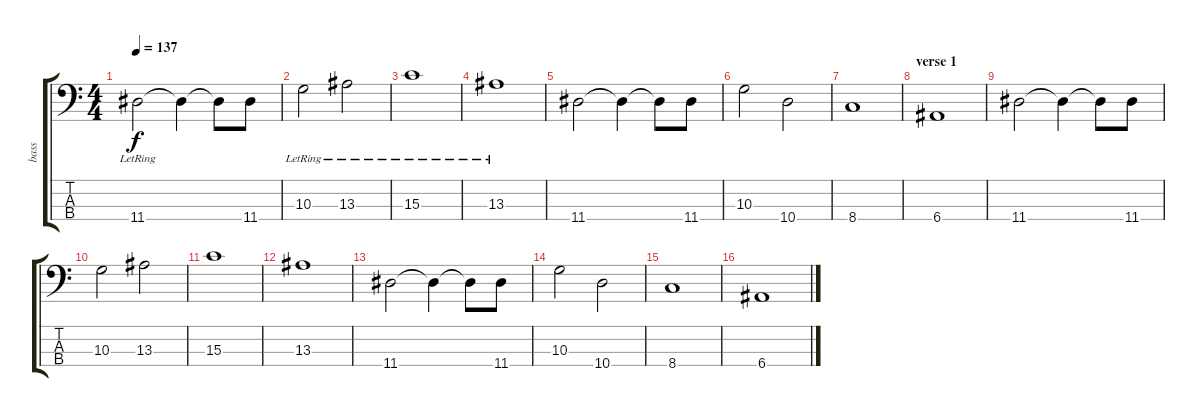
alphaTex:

\track ("bass" "bass") {instrument acousticbass}
\staff {score tabs}
\tuning (G2 D2 A1 E1) {hide}
\ts (4 4)
\tempo 137
\clef f4
\ks c
11.4{lr}.2{dy f instrument acousticbass} 11.4{t}.4 11.4{t}.8 11.4.8 |
10.3{lr}.2 13.3{lr}.2 |
15.3{lr}.1 |
13.3{lr}.1 |
11.4.2 11.4{t}.4 11.4{t}.8 11.4.8 |
10.3.2 10.4.2 |
8.4.1 |
\section ("" "verse 1")
6.4.1 |
11.4.2 11.4{t}.4 11.4{t}.8 11.4.8 |
10.3.2 13.3.2 |
15.3.1 |
13.3.1 |
11.4.2 11.4{t}.4 11.4{t}.8 11.4.8 |
10.3.2 10.4.2 |
8.4.1 |
6.4.1
